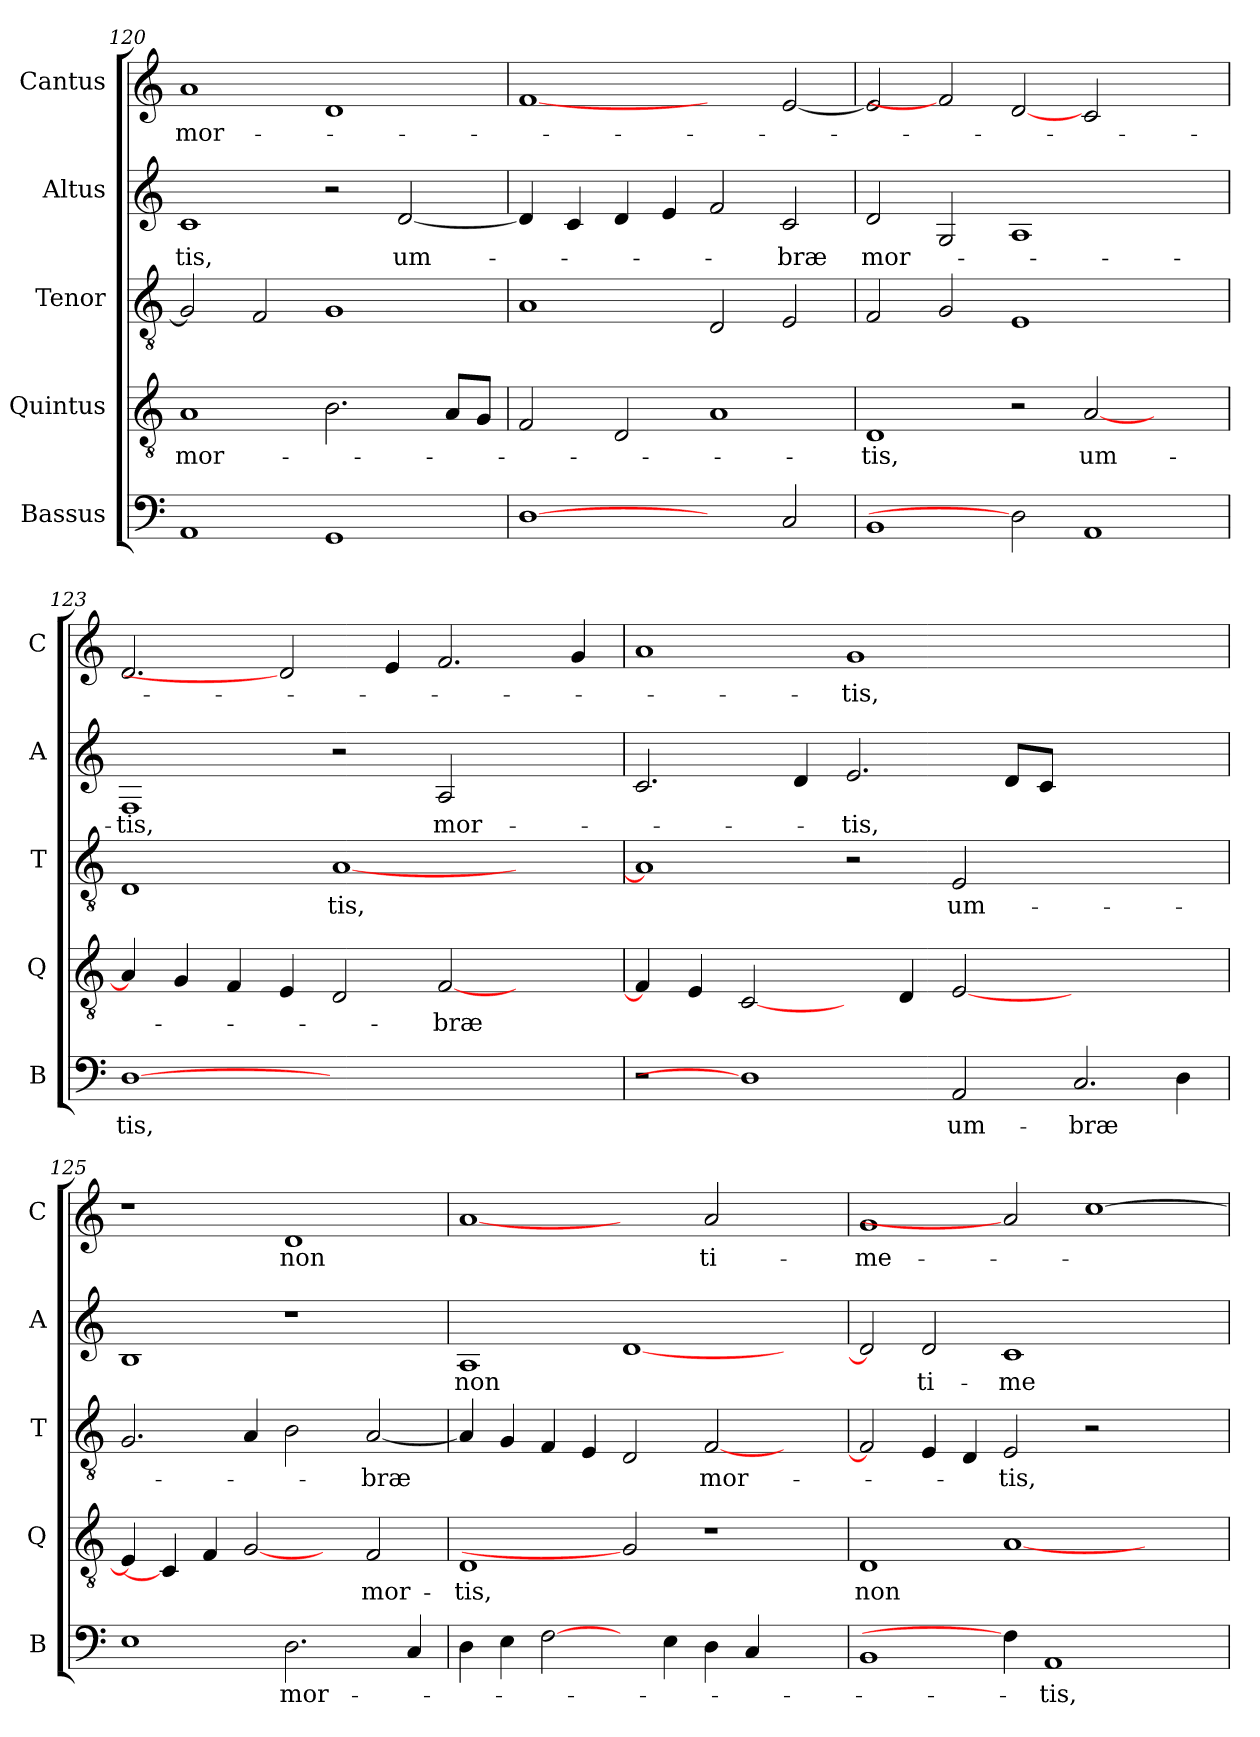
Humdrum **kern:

**kern	**text	**kern	**text	**kern	**text	**kern	**text	**kern	**text
*part5	*part5	*part4	*part4	*part3	*part3	*part2	*part2	*part1	*part1
*staff5	*staff5	*staff4	*staff4	*staff3	*staff3	*staff2	*staff2	*staff1	*staff1
*I"Bassus	*	*I"Quintus	*	*I"Tenor	*	*I"Altus	*	*I"Cantus	*
*I'B	*	*I'Q	*	*I'T	*	*I'A	*	*I'C	*
*clefF4	*	*clefGv2	*	*clefGv2	*	*clefG2	*	*clefG2	*
*k[]	*	*k[]	*	*k[]	*	*k[]	*	*k[]	*
*C:	*	*C:	*	*C:	*	*C:	*	*C:	*
=120	=120	=120	=120	=120	=120	=120	=120	=120	=120
!	!	!	!LO:LY:b	!	!	!	!LO:LY:b	!	!LO:LY:b
1AA	.	1A	mor-	2G/]	.	1c	-tis,	1a	mor-
.	.	.	.	2F/	.	.	.	.	.
1GG	.	2.B\	.	1G	.	2r	.	1d	.
!	!	!	!	!	!	!	!LO:LY:b	!	!
.	.	.	.	.	.	[2d/	um-	.	.
.	.	8A/L	.	.	.	.	.	.	.
.	.	8G/J	.	.	.	.	.	.	.
=121	=121	=121	=121	=121	=121	=121	=121	=121	=121
[1D	.	2F/	.	1A	.	4d/]	.	[1f	.
.	.	.	.	.	.	4c/	.	.	.
.	.	2D/	.	.	.	4d/	.	.	.
.	.	.	.	.	.	4e/	.	.	.
2ryy	.	1A	.	2D/	.	2f/	.	2ryy	.
!	!	!	!	!	!	!	!LO:LY:b	!	!
2C/	.	.	.	2E/	.	2c/	-bræ	[2e/	.
=122	=122	=122	=122	=122	=122	=122	=122	=122	=122
!	!	!	!LO:LY:b	!	!	!	!LO:LY:b	!	!
1BB	.	1D	-tis,	2F/	.	2d/	mor-	2e/]	.
.	.	.	.	2G/	.	2G/	.	2f]	.
2D]	.	2r	.	1E	.	1A	.	[2d	.
!	!	!	!LO:LY:b	!	!	!	!	!	!
1AA	.	[2A/	um-	.	.	.	.	2c/	.
.	.	2ryy	.	2ryy	.	2ryy	.	2ryy	.
=123	=123	=123	=123	=123	=123	=123	=123	=123	=123
!	!LO:LY:b	!	!	!	!	!	!LO:LY:b	!	!
[1D	-tis,	4A/]	.	1D	.	1F	-tis,	2.d/	.
.	.	4G/	.	.	.	.	.	.	.
.	.	4F/	.	.	.	.	.	.	.
.	.	4E/	.	.	.	.	.	2d]	.
!	!	!	!	!	!LO:LY:b	!	!	!	!
1.ryy	.	2D/	.	[1A	-tis,	2r	.	.	.
.	.	.	.	.	.	.	.	4e/	.
!	!	!	!LO:LY:b	!	!	!	!LO:LY:b	!	!
.	.	[2F/	-bræ	.	.	2A/	mor-	2.f/	.
.	.	2ryy	.	2ryy	.	2ryy	.	.	.
.	.	.	.	.	.	.	.	4g/	.
=124	=124	=124	=124	=124	=124	=124	=124	=124	=124
2r	.	4F/]	.	1A]	.	2.c/	.	1a	.
.	.	4E/	.	.	.	.	.	.	.
1D]	.	[2C/	.	.	.	.	.	.	.
.	.	.	.	.	.	4d/	.	.	.
!	!	!	!	!	!	!	!LO:LY:b	!	!LO:LY:b
.	.	4ryy	.	2r	.	2.e/	-tis,	1g	-tis,
.	.	4D/	.	.	.	.	.	.	.
!	!LO:LY:b	!	!	!	!LO:LY:b	!	!	!	!
2AA/	um-	[2E/	.	2E/	um-	.	.	.	.
.	.	.	.	.	.	8d/L	.	.	.
.	.	.	.	.	.	8c/J	.	.	.
!	!LO:LY:b	!	!	!	!	!	!	!	!
2.C/	-bræ	1ryy	.	1ryy	.	1ryy	.	1ryy	.
4D\	.	.	.	.	.	.	.	.	.
!!LO:LB:g=z
=125	=125	=125	=125	=125	=125	=125	=125	=125	=125
1E	.	4E/]	.	2.G/	.	1B	.	1r	.
.	.	4C/]	.	.	.	.	.	.	.
.	.	4F/	.	.	.	.	.	.	.
.	.	[2G	.	4A/	.	.	.	.	.
!	!LO:LY:b	!	!	!	!	!	!	!	!LO:LY:b
2.D\	mor-	.	.	2B\	.	1r	.	1d	non
.	.	4ryy	.	.	.	.	.	.	.
!	!	!	!LO:LY:b	!	!LO:LY:b	!	!	!	!
.	.	2F/	mor-	[2A/	-bræ	.	.	.	.
4C/	.	.	.	.	.	.	.	.	.
=126	=126	=126	=126	=126	=126	=126	=126	=126	=126
!	!	!	!LO:LY:b	!	!	!	!LO:LY:b	!	!
4D\	.	1D	-tis,	4A/]	.	1A	non	[1a	.
4E\	.	.	.	4G/	.	.	.	.	.
[2F\	.	.	.	4F/	.	.	.	.	.
.	.	.	.	4E/	.	.	.	.	.
4ryy	.	2G]	.	2D/	.	[1d	.	2ryy	.
4E\	.	.	.	.	.	.	.	.	.
!	!	!	!	!	!LO:LY:b	!	!	!	!LO:LY:b
4D\	.	1r	.	[2F/	mor-	.	.	2a/	ti-
4C/	.	.	.	.	.	.	.	.	.
2ryy	.	.	.	2ryy	.	2ryy	.	2ryy	.
=127	=127	=127	=127	=127	=127	=127	=127	=127	=127
!	!	!	!LO:LY:b	!	!	!	!	!	!LO:LY:b
1BB	.	1D	non	2F/]	.	2d/]	.	1g	-me-
!	!	!	!	!	!	!	!LO:LY:b	!	!
.	.	.	.	4E/	.	2d/	ti-	.	.
.	.	.	.	4D/	.	.	.	.	.
!	!	!	!	!	!LO:LY:b	!	!LO:LY:b	!	!
4F\]	.	[1A	.	2E/	-tis,	1c	-me-	2a]	.
!	!LO:LY:b	!	!	!	!	!	!	!	!
1AA	-tis,	.	.	.	.	.	.	.	.
.	.	.	.	2r	.	.	.	[1cc	.
.	.	2ryy	.	2ryy	.	2ryy	.	.	.
4ryy	.	.	.	.	.	.	.	.	.
=	=	=	=	=	=	=	=	=	=
*-	*-	*-	*-	*-	*-	*-	*-	*-	*-
